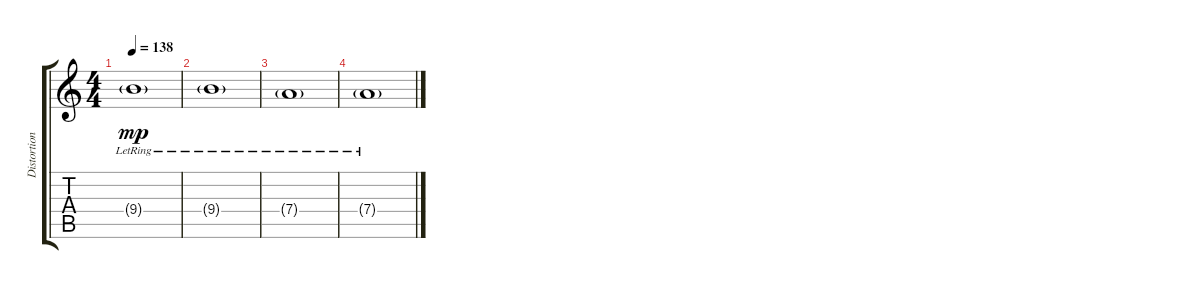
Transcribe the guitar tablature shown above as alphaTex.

\track ("Distortion" "Distortion") {instrument distortionguitar}
\staff {score tabs}
\tuning (E4 B3 G3 D3 A2 E2) {hide}
\ts (4 4)
\tempo 138
\clef g2
\ks c
9.4{g lr}.1{dy mp} |
9.4{g lr}.1 |
7.4{g lr}.1 |
7.4{g lr}.1
